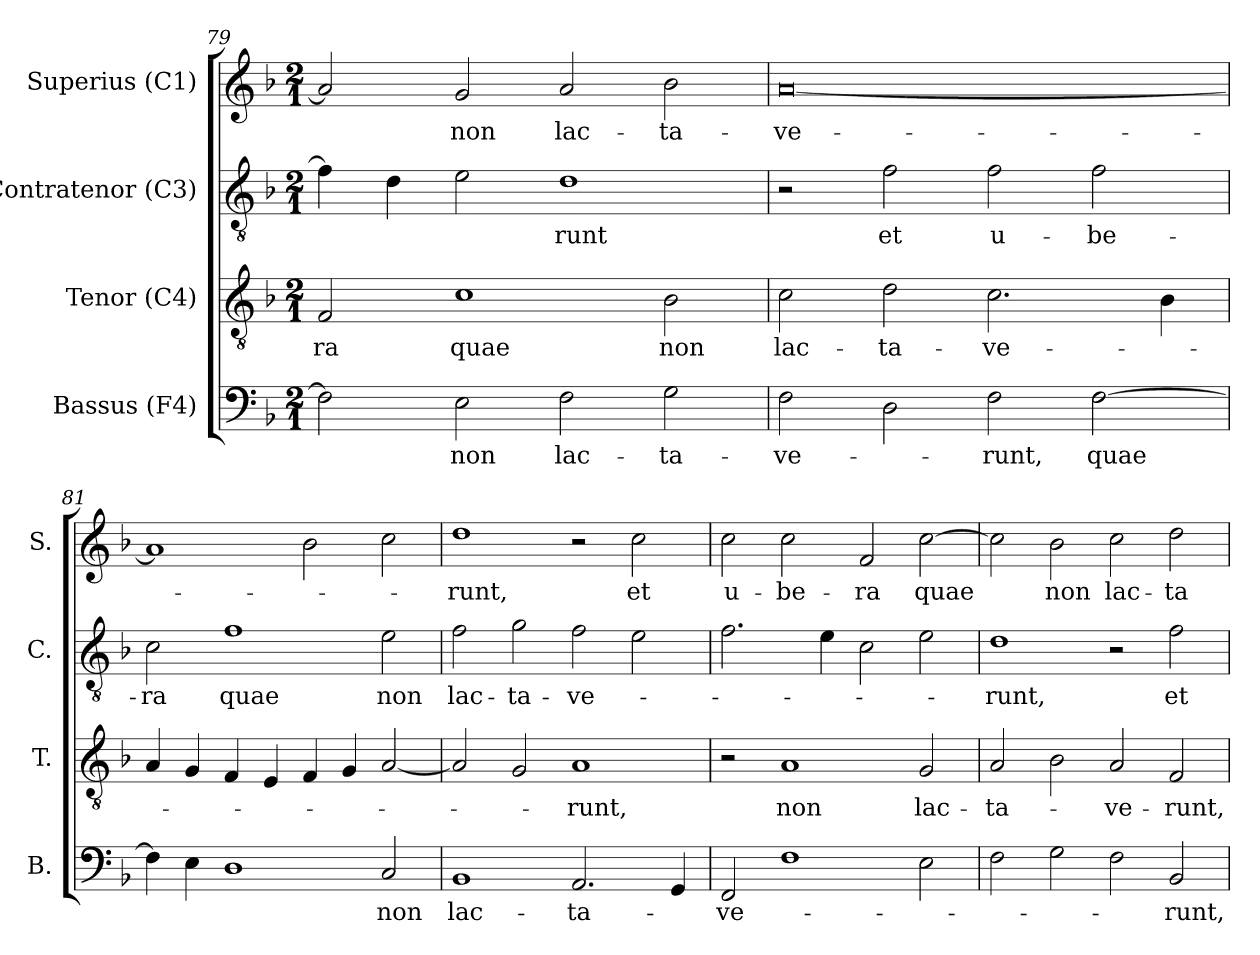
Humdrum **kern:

**kern	**text	**kern	**text	**kern	**text	**kern	**text
*part4	*part4	*part3	*part3	*part2	*part2	*part1	*part1
*staff4	*staff4	*staff3	*staff3	*staff2	*staff2	*staff1	*staff1
*I"Bassus (F4)	*	*I"Tenor (C4)	*	*I"Contratenor (C3)	*	*I"Superius (C1)	*
*I'B.	*	*I'T.	*	*I'C.	*	*I'S.	*
*clefF4	*	*clefGv2	*	*clefGv2	*	*clefG2	*
*	*	*ITrd7c12	*	*ITrd7c12	*	*	*
*k[b-]	*	*k[b-]	*	*k[b-]	*	*k[b-]	*
*F:	*	*F:	*	*F:	*	*F:	*
*M2/1	*	*M2/1	*	*M2/1	*	*M2/1	*
=79	=79	=79	=79	=79	=79	=79	=79
!	!	!	!LO:LY:b:color=#000000	!	!	!	!
2Fi\]	.	2FFi/	-ra	4Fi\]	.	2ai/]	.
.	.	.	.	4Di\	.	.	.
!	!LO:LY:b:color=#000000	!	!	!	!	!	!
!	!	!	!LO:LY:b:color=#000000	!	!	!	!
!	!	!	!	!	!	!	!LO:LY:b:color=#000000
2Ei\	non	1Ci	quae	2Ei\	.	2gi/	non
!	!LO:LY:b:color=#000000	!	!	!	!	!	!
!	!	!	!	!	!LO:LY:b:color=#000000	!	!
!	!	!	!	!	!	!	!LO:LY:b:color=#000000
2Fi\	lac-	.	.	1Di	-runt	2ai/	lac-
!	!LO:LY:b:color=#000000	!	!	!	!	!	!
!	!	!	!LO:LY:b:color=#000000	!	!	!	!
!	!	!	!	!	!	!	!LO:LY:b:color=#000000
2Gi\	-ta-	2BB-i\	non	.	.	2b-i\	-ta-
!!LO:PB:g=z
=80	=80	=80	=80	=80	=80	=80	=80
!	!LO:LY:b:color=#000000	!	!	!	!	!	!
!	!	!	!LO:LY:b:color=#000000	!	!	!	!
!	!	!	!	!	!	!	!LO:LY:b:color=#000000
2Fi\	-ve-	2Ci\	lac-	2r	.	[0ai	-ve-
!	!	!	!LO:LY:b:color=#000000	!	!	!	!
!	!	!	!	!	!LO:LY:b:color=#000000	!	!
2Di\	.	2Di\	-ta-	2Fi\	et	.	.
!	!LO:LY:b:color=#000000	!	!	!	!	!	!
!	!	!	!LO:LY:b:color=#000000	!	!	!	!
!	!	!	!	!	!LO:LY:b:color=#000000	!	!
2Fi\	-runt,	2.Ci\	-ve-	2Fi\	u-	.	.
!	!LO:LY:b:color=#000000	!	!	!	!	!	!
!	!	!	!	!	!LO:LY:b:color=#000000	!	!
[2Fi\	quae	.	.	2Fi\	-be-	.	.
.	.	4BB-i\	.	.	.	.	.
=81	=81	=81	=81	=81	=81	=81	=81
!	!	!	!	!	!LO:LY:b:color=#000000	!	!
4Fi\]	.	4AAi/	.	2Ci\	-ra	1ai]	.
4Ei\	.	4GGi/	.	.	.	.	.
!	!	!	!	!	!LO:LY:b:color=#000000	!	!
1Di	.	4FFi/	.	1Fi	quae	.	.
.	.	4EEi/	.	.	.	.	.
.	.	4FFi/	.	.	.	2b-i\	.
.	.	4GGi/	.	.	.	.	.
!	!LO:LY:b:color=#000000	!	!	!	!	!	!
!	!	!	!	!	!LO:LY:b:color=#000000	!	!
2Ci/	non	[2AAi/	.	2Ei\	non	2cci\	.
=82	=82	=82	=82	=82	=82	=82	=82
!	!LO:LY:b:color=#000000	!	!	!	!	!	!
!	!	!	!	!	!LO:LY:b:color=#000000	!	!
!	!	!	!	!	!	!	!LO:LY:b:color=#000000
1BB-i	lac-	2AAi/]	.	2Fi\	lac-	1ddi	-runt,
!	!	!	!	!	!LO:LY:b:color=#000000	!	!
.	.	2GGi/	.	2Gi\	-ta-	.	.
!	!LO:LY:b:color=#000000	!	!	!	!	!	!
!	!	!	!LO:LY:b:color=#000000	!	!	!	!
!	!	!	!	!	!LO:LY:b:color=#000000	!	!
2.AAi/	-ta-	1AAi	-runt,	2Fi\	-ve-	2r	.
!	!	!	!	!	!	!	!LO:LY:b:color=#000000
.	.	.	.	2Ei\	.	2cci\	et
4GGi/	.	.	.	.	.	.	.
=83	=83	=83	=83	=83	=83	=83	=83
!	!LO:LY:b:color=#000000	!	!	!	!	!	!
!	!	!	!	!	!	!	!LO:LY:b:color=#000000
2FFi/	-ve-	2r	.	2.Fi\	.	2cci\	u-
!	!	!	!LO:LY:b:color=#000000	!	!	!	!
!	!	!	!	!	!	!	!LO:LY:b:color=#000000
1Fi	.	1AAi	non	.	.	2cci\	-be-
.	.	.	.	4Ei\	.	.	.
!	!	!	!	!	!	!	!LO:LY:b:color=#000000
.	.	.	.	2Ci\	.	2fi/	-ra
!	!	!	!LO:LY:b:color=#000000	!	!	!	!
!	!	!	!	!	!	!	!LO:LY:b:color=#000000
2Ei\	.	2GGi/	lac-	2Ei\	.	[2cci\	quae
=84	=84	=84	=84	=84	=84	=84	=84
!	!	!	!LO:LY:b:color=#000000	!	!	!	!
!	!	!	!	!	!LO:LY:b:color=#000000	!	!
2Fi\	.	2AAi/	-ta-	1Di	-runt,	2cci\]	.
!	!	!	!	!	!	!	!LO:LY:b:color=#000000
2Gi\	.	2BB-i\	.	.	.	2b-i\	non
!	!	!	!LO:LY:b:color=#000000	!	!	!	!
!	!	!	!	!	!	!	!LO:LY:b:color=#000000
2Fi\	.	2AAi/	-ve-	2r	.	2cci\	lac-
!	!LO:LY:b:color=#000000	!	!	!	!	!	!
!	!	!	!LO:LY:b:color=#000000	!	!	!	!
!	!	!	!	!	!LO:LY:b:color=#000000	!	!
!	!	!	!	!	!	!	!LO:LY:b:color=#000000
2BB-i/	-runt,	2FFi/	-runt,	2Fi\	et	2ddi\	-ta-
=	=	=	=	=	=	=	=
*-	*-	*-	*-	*-	*-	*-	*-
